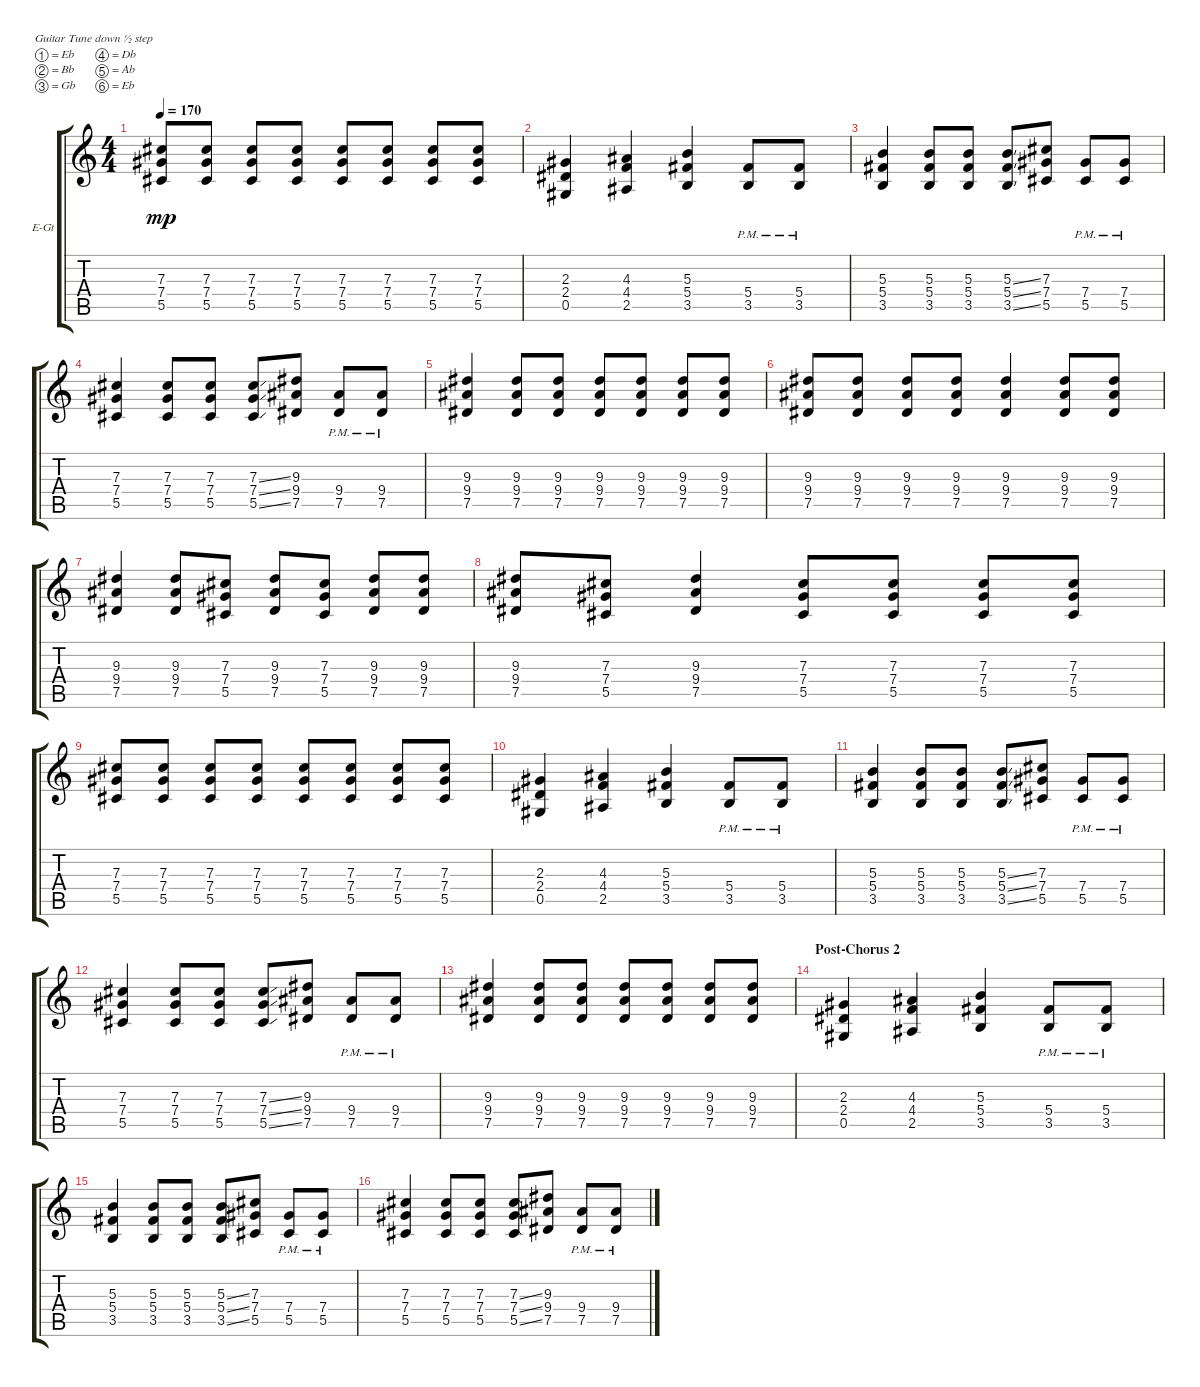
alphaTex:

\defaultSystemsLayout 4
\bracketExtendMode groupsimilarinstruments
\firstSystemTrackNameOrientation horizontal
\otherSystemsTrackNameOrientation horizontal
\track ("Blondie Hammet - Lead" "E-Gt") {instrument distortionguitar}
\staff {score tabs}
\tuning (Eb4 Bb3 Gb3 Db3 Ab2 Eb2)
\ts (4 4)
\tempo 170
\clef g2
\ks c
(7.3 7.4 5.5).8{dy mp} (7.3 7.4 5.5).8 (7.3 7.4 5.5).8 (7.3 7.4 5.5).8 (7.3 7.4 5.5).8 (7.3 7.4 5.5).8 (7.3 7.4 5.5).8 (7.3 7.4 5.5).8 |
(2.3 2.4 0.5).4 (4.3 4.4 2.5).4 (5.3 5.4 3.5).4 (5.4{pm} 3.5{pm}).8 (5.4{pm} 3.5{pm}).8 |
(5.3 5.4 3.5).4 (5.3 5.4 3.5).8 (5.3 5.4 3.5).8 (5.3{ss} 5.4{ss} 3.5{ss}).8 (7.3 7.4 5.5).8 (7.4{pm} 5.5{pm}).8 (7.4{pm} 5.5{pm}).8 |
(7.3 7.4 5.5).4 (7.3 7.4 5.5).8 (7.3 7.4 5.5).8 (7.3{ss} 7.4{ss} 5.5{ss}).8 (9.3 9.4 7.5).8 (9.4{pm} 7.5{pm}).8 (9.4{pm} 7.5{pm}).8 |
(9.3 9.4 7.5).4 (9.3 9.4 7.5).8 (9.3 9.4 7.5).8 (9.3 9.4 7.5).8 (9.3 9.4 7.5).8 (9.3 9.4 7.5).8 (9.3 9.4 7.5).8 |
(9.3 9.4 7.5).8 (9.3 9.4 7.5).8 (9.3 9.4 7.5).8 (9.3 9.4 7.5).8 (9.3 9.4 7.5).4 (9.3 9.4 7.5).8 (9.3 9.4 7.5).8 |
(9.3 9.4 7.5).4 (9.3 9.4 7.5).8 (7.3 7.4 5.5).8 (9.3 9.4 7.5).8 (7.3 7.4 5.5).8 (9.3 9.4 7.5).8 (9.3 9.4 7.5).8 |
(9.3 9.4 7.5).8 (7.3 7.4 5.5).8 (9.3 9.4 7.5).4 (7.3 7.4 5.5).8 (7.3 7.4 5.5).8 (7.3 7.4 5.5).8 (7.3 7.4 5.5).8 |
(7.3 7.4 5.5).8 (7.3 7.4 5.5).8 (7.3 7.4 5.5).8 (7.3 7.4 5.5).8 (7.3 7.4 5.5).8 (7.3 7.4 5.5).8 (7.3 7.4 5.5).8 (7.3 7.4 5.5).8 |
(2.3 2.4 0.5).4 (4.3 4.4 2.5).4 (5.3 5.4 3.5).4 (5.4{pm} 3.5{pm}).8 (5.4{pm} 3.5{pm}).8 |
(5.3 5.4 3.5).4 (5.3 5.4 3.5).8 (5.3 5.4 3.5).8 (5.3{ss} 5.4{ss} 3.5{ss}).8 (7.3 7.4 5.5).8 (7.4{pm} 5.5{pm}).8 (7.4{pm} 5.5{pm}).8 |
(7.3 7.4 5.5).4 (7.3 7.4 5.5).8 (7.3 7.4 5.5).8 (7.3{ss} 7.4{ss} 5.5{ss}).8 (9.3 9.4 7.5).8 (9.4{pm} 7.5{pm}).8 (9.4{pm} 7.5{pm}).8 |
(9.3 9.4 7.5).4 (9.3 9.4 7.5).8 (9.3 9.4 7.5).8 (9.3 9.4 7.5).8 (9.3 9.4 7.5).8 (9.3 9.4 7.5).8 (9.3 9.4 7.5).8 |
\section ("" "Post-Chorus 2")
(2.3 2.4 0.5).4 (4.3 4.4 2.5).4 (5.3 5.4 3.5).4 (5.4{pm} 3.5{pm}).8 (5.4{pm} 3.5{pm}).8 |
(5.3 5.4 3.5).4 (5.3 5.4 3.5).8 (5.3 5.4 3.5).8 (5.3{ss} 5.4{ss} 3.5{ss}).8 (7.3 7.4 5.5).8 (7.4{pm} 5.5{pm}).8 (7.4{pm} 5.5{pm}).8 |
(7.3 7.4 5.5).4 (7.3 7.4 5.5).8 (7.3 7.4 5.5).8 (7.3{ss} 7.4{ss} 5.5{ss}).8 (9.3 9.4 7.5).8 (9.4{pm} 7.5{pm}).8 (9.4{pm} 7.5{pm}).8
